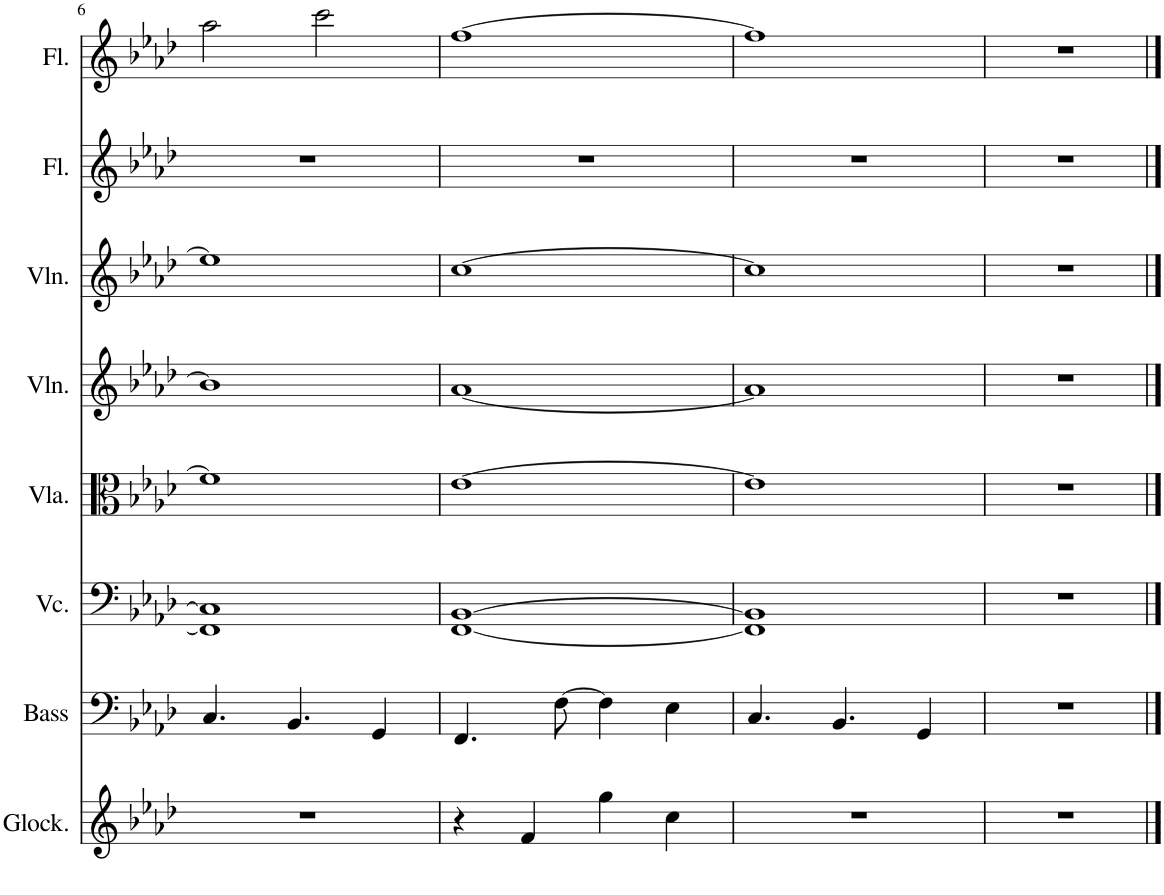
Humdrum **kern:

**kern	**kern	**kern	**kern	**kern	**kern	**kern	**kern
*part8	*part7	*part6	*part5	*part4	*part3	*part2	*part1
*staff8	*staff7	*staff6	*staff5	*staff4	*staff3	*staff2	*staff1
*I"Glockenspiel	*I"Acoustic Bass	*I"Violoncello	*I"Viola	*I"Violin	*I"Violin	*I"Flute	*I"Flute
*I'Glock.	*I'Bass	*I'Vc.	*I'Vla.	*I'Vln.	*I'Vln.	*I'Fl.	*I'Fl.
!!LO:PB:g=z
*clefG2	*clefF4	*clefF4	*clefC3	*clefG2	*clefG2	*clefG2	*clefG2
*Trd-14c-24	*Trd7c12	*	*	*	*	*	*
*k[b-e-a-d-]	*k[b-e-a-d-]	*k[b-e-a-d-]	*k[b-e-a-d-]	*k[b-e-a-d-]	*k[b-e-a-d-]	*k[b-e-a-d-]	*k[b-e-a-d-]
*M4/4	*M4/4	*M4/4	*M4/4	*M4/4	*M4/4	*M4/4	*M4/4
=6	=6	=6	=6	=6	=6	=6	=6
1r	4.C/	1FF] 1C]	1f]	1b-]	1ee-]	1r	2aa-\
.	4.BB-/	.	.	.	.	.	.
.	.	.	.	.	.	.	2ccc\
.	4GG/	.	.	.	.	.	.
=7	=7	=7	=7	=7	=7	=7	=7
4r	4.FF/	[1FF [1BB-	[1e-	[1a-	[1cc	1r	[1ff
4f/	.	.	.	.	.	.	.
.	[8F\	.	.	.	.	.	.
4gg\	4F\]	.	.	.	.	.	.
4cc\	4E-\	.	.	.	.	.	.
=8	=8	=8	=8	=8	=8	=8	=8
1r	4.C/	1FF] 1BB-]	1e-]	1a-]	1cc]	1r	1ff]
.	4.BB-/	.	.	.	.	.	.
.	4GG/	.	.	.	.	.	.
=9	=9	=9	=9	=9	=9	=9	=9
1r	1r	1r	1r	1r	1r	1r	1r
==	==	==	==	==	==	==	==
*-	*-	*-	*-	*-	*-	*-	*-
